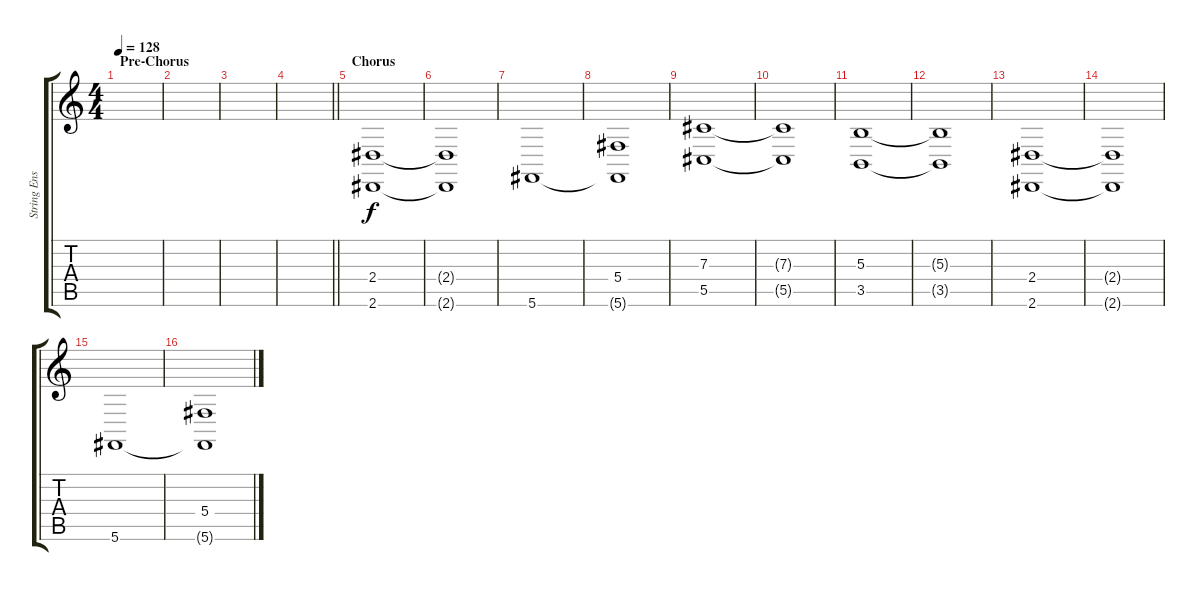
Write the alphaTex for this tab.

\track ("String Ensemble" "String Ens") {instrument stringensemble1}
\staff {score tabs}
\tuning (Eb4 Bb3 Gb3 Db3 Ab2 Db2) {hide}
\ts (4 4)
\section ("" "Pre-Chorus")
\tempo 128
\clef g2
\ks c
|
|
|
\barLineRight lightlight
|
\section ("" "Chorus")
(2.4 2.6).1 |
(2.4{t} 2.6{t}).1 |
5.6.1 |
(5.4 5.6{t}).1 |
(7.3 5.5).1 |
(7.3{t} 5.5{t}).1 |
(5.3 3.5).1 |
(5.3{t} 3.5{t}).1 |
(2.4 2.6).1 |
(2.4{t} 2.6{t}).1 |
5.6.1 |
(5.4 5.6{t}).1
